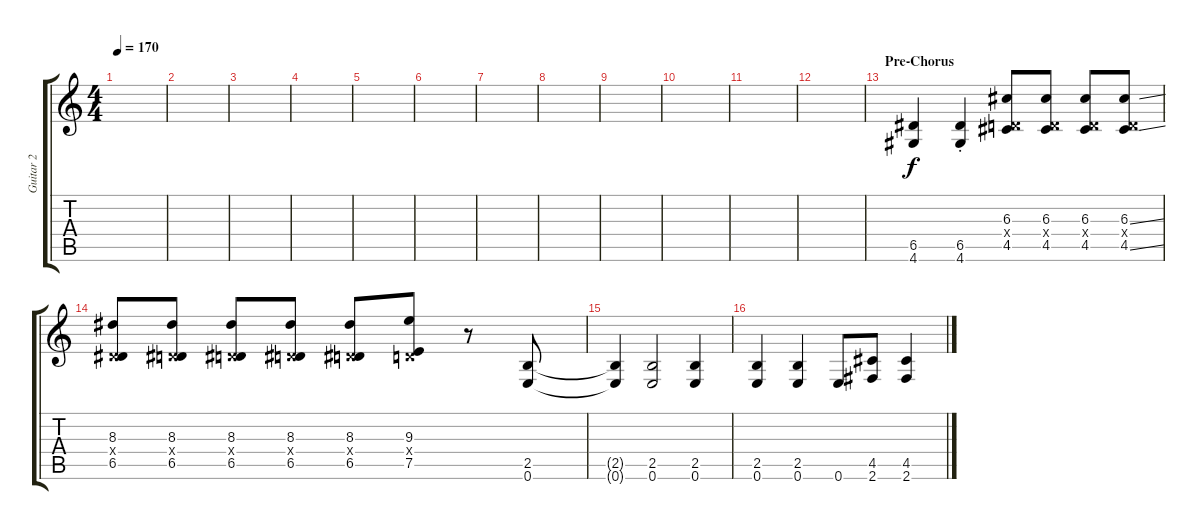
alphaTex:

\track ("Guitar 2" "Guitar 2") {instrument distortionguitar}
\staff {score tabs}
\tuning (E4 B3 G3 D3 A2 E2) {hide}
\ts (4 4)
\tempo 170
\clef g2
\ks c
|
|
|
|
|
|
|
|
|
|
|
|
\section ("" "Pre-Chorus")
(6.5 4.6).4 (6.5{st} 4.6{st}).4 (6.3 0.4{x} 4.5).8 (6.3 0.4{x} 4.5).8 (6.3 0.4{x} 4.5).8 (6.3{ss} 0.4{x} 4.5{ss}).8 |
(8.3 0.4{x} 6.5).8 (8.3 0.4{x} 6.5).8 (8.3 0.4{x} 6.5).8 (8.3 0.4{x} 6.5).8 (8.3 0.4{x} 6.5).8 (9.3 0.4{x} 7.5).8 r.8 (2.5 0.6).8 |
(2.5{t} 0.6{t}).4 (2.5 0.6).2 (2.5 0.6).4 |
(2.5 0.6).4 (2.5 0.6).4 0.6.8 (4.5 2.6).8 (4.5 2.6).4
